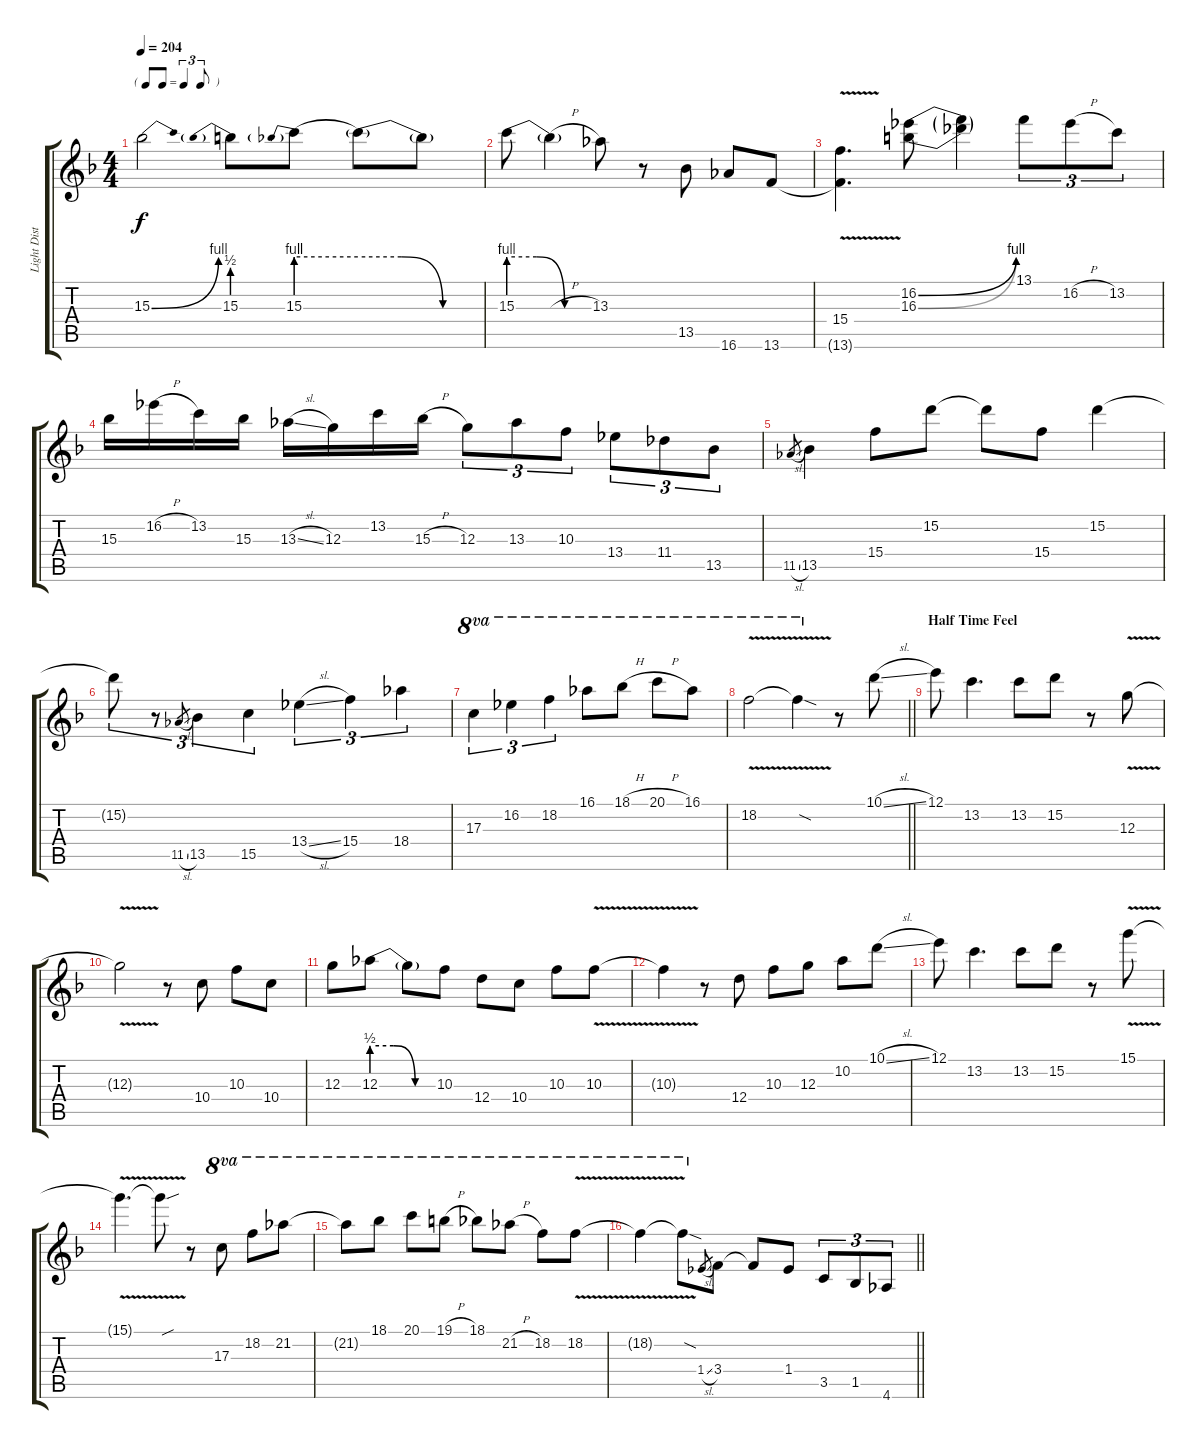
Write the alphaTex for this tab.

\track ("Light Distortion" "Light Dist") {instrument overdrivenguitar}
\staff {score tabs}
\tuning (E4 B3 G3 D3 A2 E2) {hide}
\ts (4 4)
\tf triplet8th
\tempo 204
\clef g2
\ks f
15.3{be (bend 0 0 60 4)}.2{dy f} 15.3{be (prebend 0 2 60 2)}.8 15.3{be (prebend 0 4 60 4)}.8 15.3{be (custom 0 4 20 4 40 0 60 0) t}.8 15.3{t}.8 |
15.3{be (custom 0 4 20 4 40 0 60 0)}.8 15.3{h t}.4 13.3.8 r.8 13.5.8 16.6.8 13.6.8 |
(15.4{v} 13.6{v t}).4{d} (16.2{be (bend 0 0 60 4)} 16.3{be (bend 0 0 60 4)}).8 (16.2{t} 16.3{t}).4 13.1.8{tu (3 2)} 16.2{h}.8{tu (3 2)} 13.2.8{tu (3 2)} |
15.3.16 16.2{h}.16 13.2.16 15.3.16 13.3{sl}.16 12.3.16 13.2.16 15.3{h}.16 12.3.8{tu (3 2)} 13.3.8{tu (3 2)} 10.3.8{tu (3 2)} 13.4.8{tu (3 2)} 11.4.8{tu (3 2)} 13.5.8{tu (3 2)} |
11.5{sl}.8{gr} 13.5.4 15.4.8 15.2.8 15.2{t}.8 15.4.8 15.2.4 |
15.2{t}.8{tu (3 2)} r.8{tu (3 2)} 11.5{sl}.8{gr} 13.5.4{tu (3 2)} 15.5.4{tu (3 2)} 13.4{sl}.4{tu (3 2)} 15.4.4{tu (3 2)} 18.4.4{tu (3 2)} |
17.3.4{tu (3 2) ot 8va} 16.2.4{tu (3 2) ot 8va} 18.2.4{tu (3 2) ot 8va} 16.1.8{ot 8va} 18.1{h}.8{ot 8va} 20.1{h}.8{ot 8va} 16.1.8{ot 8va} |
\barLineRight lightlight
18.2{v}.2{ot 8va} 18.2{sod t}.4{ot 8va} r.8 10.1{sl}.8 |
\section ("" "Half Time Feel")
12.1.8 13.2.4{d} 13.2.8 15.2.8 r.8 12.3{v}.8 |
12.3{v t}.2 r.8 10.4.8 10.3.8 10.4.8 |
12.3.8 12.3{be (custom 0 2 20 2 40 0 60 0)}.8 12.3{t}.8 10.3.8 12.4.8 10.4.8 10.3.8 10.3{v}.8 |
10.3{v t}.4 r.8 12.4.8 10.3.8 12.3.8 10.2.8 10.1{sl}.8 |
12.1.8 13.2.4{d} 13.2.8 15.2.8 r.8 15.1{v}.8 |
15.1{v t}.4{d} 15.1{sou t}.8 r.8 17.3.8{ot 8va} 18.2.8{ot 8va} 21.2.8{ot 8va} |
21.2{t}.8{ot 8va} 18.1.8{ot 8va} 20.1.8{ot 8va} 19.1{h}.8{ot 8va} 18.1.8{ot 8va} 21.2{h}.8{ot 8va} 18.2.8{ot 8va} 18.2{v}.8{ot 8va} |
\barLineRight lightlight
18.2{v t}.4{ot 8va} 18.2{sod t}.8{ot 8va} 1.4{sl}.8{gr} 3.4.8 3.4{t}.8 1.4.8 3.5.8{tu (3 2)} 1.5.8{tu (3 2)} 4.6.8{tu (3 2)}
